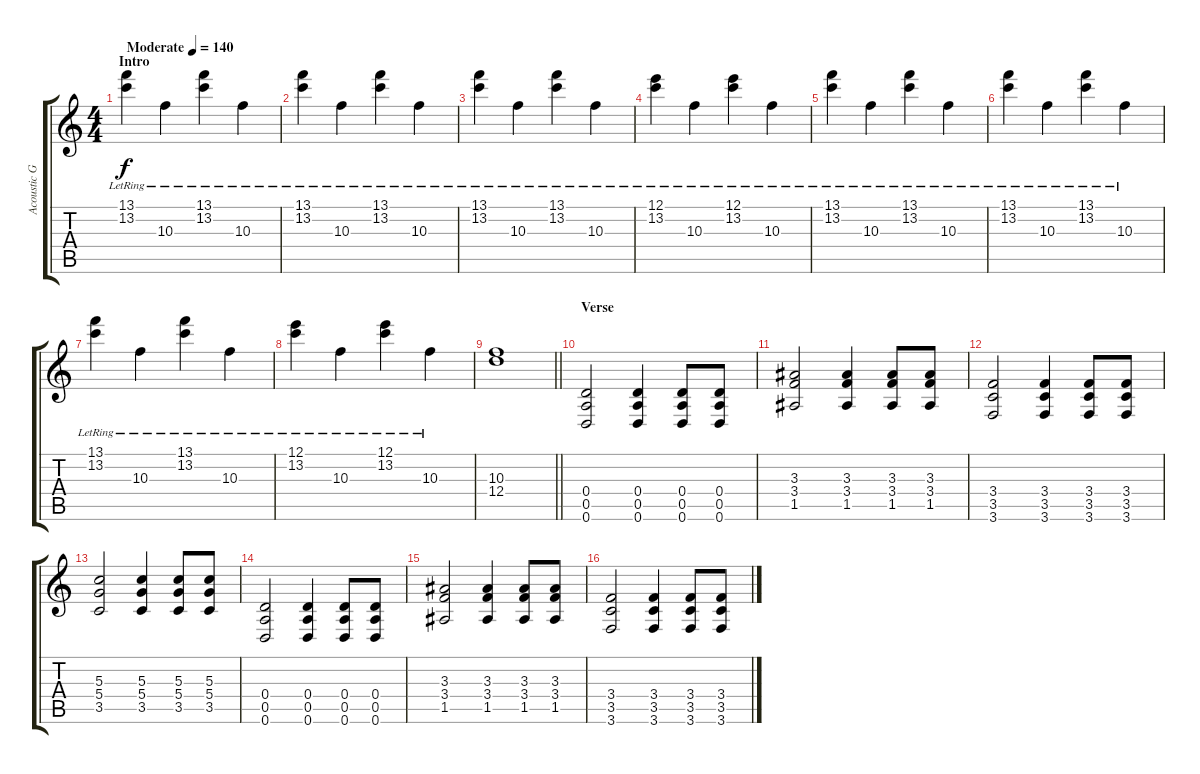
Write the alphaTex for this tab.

\track ("Acoustic Guitar II" "Acoustic G") {instrument acousticguitarsteel}
\staff {score tabs}
\tuning (E4 B3 G3 D3 A2 D2) {hide}
\ts (4 4)
\section ("" "Intro ")
\tempo (140 "Moderate")
\clef g2
\ks c
(13.1{lr} 13.2{lr}).4{dy f balance 8 instrument acousticguitarsteel} 10.3{lr}.4 (13.1{lr} 13.2{lr}).4 10.3{lr}.4 |
(13.1{lr} 13.2{lr}).4 10.3{lr}.4 (13.1{lr} 13.2{lr}).4 10.3{lr}.4 |
(13.1{lr} 13.2{lr}).4 10.3{lr}.4 (13.1{lr} 13.2{lr}).4 10.3{lr}.4 |
(12.1{lr} 13.2{lr}).4 10.3{lr}.4 (12.1{lr} 13.2{lr}).4 10.3{lr}.4 |
(13.1{lr} 13.2{lr}).4 10.3{lr}.4 (13.1{lr} 13.2{lr}).4 10.3{lr}.4 |
(13.1{lr} 13.2{lr}).4 10.3{lr}.4 (13.1{lr} 13.2{lr}).4 10.3{lr}.4 |
(13.1{lr} 13.2{lr}).4 10.3{lr}.4 (13.1{lr} 13.2{lr}).4 10.3{lr}.4 |
(12.1{lr} 13.2{lr}).4 10.3{lr}.4 (12.1{lr} 13.2{lr}).4 10.3{lr}.4 |
\barLineRight lightlight
(10.3 12.4).1 |
\section ("" "Verse")
(0.4 0.5 0.6).2 (0.4 0.5 0.6).4 (0.4 0.5 0.6).8 (0.4 0.5 0.6).8 |
(3.3 3.4 1.5).2 (3.3 3.4 1.5).4 (3.3 3.4 1.5).8 (3.3 3.4 1.5).8 |
(3.4 3.5 3.6).2 (3.4 3.5 3.6).4 (3.4 3.5 3.6).8 (3.4 3.5 3.6).8 |
(5.3 5.4 3.5).2 (5.3 5.4 3.5).4 (5.3 5.4 3.5).8 (5.3 5.4 3.5).8 |
(0.4 0.5 0.6).2 (0.4 0.5 0.6).4 (0.4 0.5 0.6).8 (0.4 0.5 0.6).8 |
(3.3 3.4 1.5).2 (3.3 3.4 1.5).4 (3.3 3.4 1.5).8 (3.3 3.4 1.5).8 |
(3.4 3.5 3.6).2 (3.4 3.5 3.6).4 (3.4 3.5 3.6).8 (3.4 3.5 3.6).8
